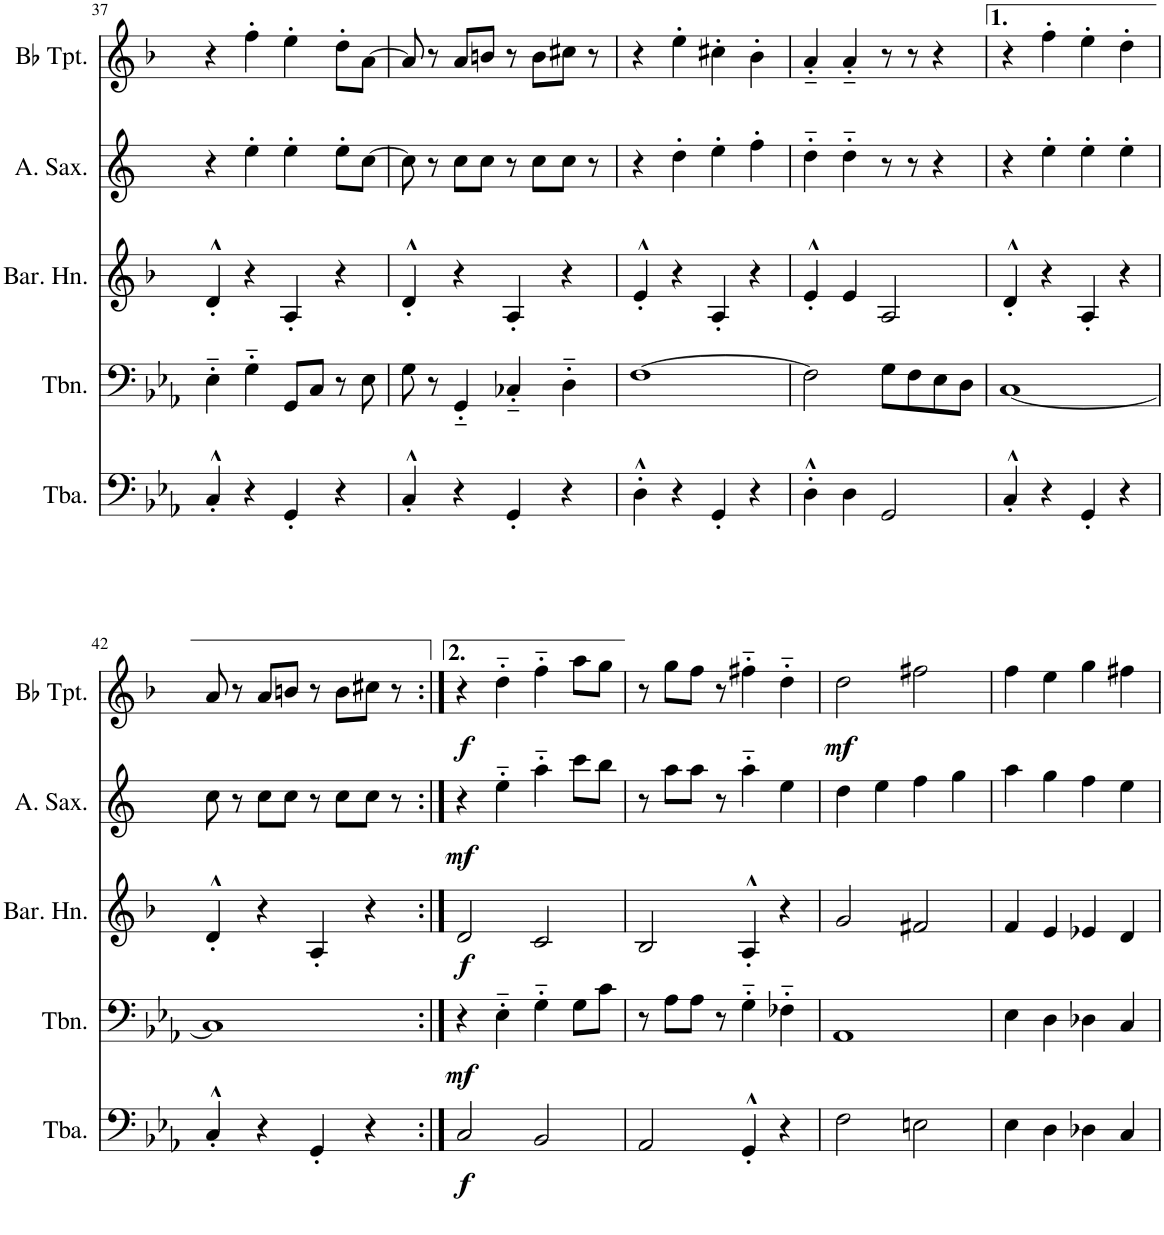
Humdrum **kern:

**kern	**dynam	**kern	**dynam	**kern	**dynam	**kern	**dynam	**kern	**dynam
*part5	*part5	*part4	*part4	*part3	*part3	*part2	*part2	*part1	*part1
*staff5	*staff5	*staff4	*staff4	*staff3	*staff3	*staff2	*staff2	*staff1	*staff1
*I"Tuba	*	*I"Trombone	*	*I"Baritone Horn	*	*I"Alto Saxophone	*	*I"Bb Trumpet	*
*I'Tba.	*	*I'Tbn.	*	*I'Bar. Hn.	*	*I'A. Sax.	*	*I'Bb Tpt.	*
!!LO:PB:g=z
*clefF4	*	*clefF4	*	*clefG2	*	*clefG2	*	*clefG2	*
*	*	*	*	*Trd8c14	*	*Trd5c9	*	*Trd1c2	*
*k[b-e-a-]	*	*k[b-e-a-]	*	*k[b-]	*	*k[]	*	*k[b-]	*
*M4/4	*	*M4/4	*	*M4/4	*	*M4/4	*	*M4/4	*
=37	=37	=37	=37	=37	=37	=37	=37	=37	=37
4C'^^/	.	4E-'~\	.	4d'^^/	.	4r	.	4r	.
4r	.	4G'~\	.	4r	.	4ee'\	.	4ff'\	.
4GG'/	.	8GG/L	.	4A'/	.	4ee'\	.	4ee'\	.
.	.	8C/J	.	.	.	.	.	.	.
4r	.	8r	.	4r	.	8ee'\L	.	8dd'\L	.
.	.	8E-\	.	.	.	[8cc\J	.	[8a\J	.
=38	=38	=38	=38	=38	=38	=38	=38	=38	=38
4C'^^/	.	8G\	.	4d'^^/	.	8cc\]	.	8a/]	.
.	.	8r	.	.	.	8r	.	8r	.
4r	.	4GG'~/	.	4r	.	8cc\L	.	8a/L	.
.	.	.	.	.	.	8cc\J	.	8bn/J	.
4GG'/	.	4C-X'~/	.	4A'/	.	8r	.	8r	.
.	.	.	.	.	.	8cc\L	.	8b\L	.
4r	.	4D'~\	.	4r	.	8cc\J	.	8cc#X\J	.
.	.	.	.	.	.	8r	.	8r	.
=39	=39	=39	=39	=39	=39	=39	=39	=39	=39
4D'^^\	.	[1F	.	4e'^^/	.	4r	.	4r	.
4r	.	.	.	4r	.	4dd'\	.	4ee'\	.
4GG'/	.	.	.	4A'/	.	4ee'\	.	4cc#X'\	.
4r	.	.	.	4r	.	4ff'\	.	4b-'\	.
=40	=40	=40	=40	=40	=40	=40	=40	=40	=40
4D'^^\	.	2F\]	.	4e'^^/	.	4dd'~\	.	4a'~/	.
4D\	.	.	.	4e/	.	4dd'~\	.	4a'~/	.
2GG/	.	8G\L	.	2A/	.	8r	.	8r	.
.	.	8F\	.	.	.	8r	.	8r	.
.	.	8E-\	.	.	.	4r	.	4r	.
.	.	8D\J	.	.	.	.	.	.	.
=41	=41	=41	=41	=41	=41	=41	=41	=41	=41
4C'^^/	.	[1C	.	4d'^^/	.	4r	.	4r	.
4r	.	.	.	4r	.	4ee'\	.	4ff'\	.
4GG'/	.	.	.	4A'/	.	4ee'\	.	4ee'\	.
4r	.	.	.	4r	.	4ee'\	.	4dd'\	.
!!LO:LB:g=z
=42	=42	=42	=42	=42	=42	=42	=42	=42	=42
4C'^^/	.	1C]	.	4d'^^/	.	8cc\	.	8a/	.
.	.	.	.	.	.	8r	.	8r	.
4r	.	.	.	4r	.	8cc\L	.	8a/L	.
.	.	.	.	.	.	8cc\J	.	8bn/J	.
4GG'/	.	.	.	4A'/	.	8r	.	8r	.
.	.	.	.	.	.	8cc\L	.	8b\L	.
4r	.	.	.	4r	.	8cc\J	.	8cc#X\J	.
.	.	.	.	.	.	8r	.	8r	.
=43:|!	=43:|!	=43:|!	=43:|!	=43:|!	=43:|!	=43:|!	=43:|!	=43:|!	=43:|!
!	!LO:DY:b	!	!LO:DY:b	!	!LO:DY:b	!	!LO:DY:b	!	!LO:DY:b
2C/	f	4r	mf	2d/	f	4r	mf	4r	f
.	.	4E-'~\	.	.	.	4ee'~\	.	4dd'~\	.
2BB-/	.	4G'~\	.	2c/	.	4aa'~\	.	4ff'~\	.
.	.	8G\L	.	.	.	8ccc\L	.	8aa\L	.
.	.	8c\J	.	.	.	8bb\J	.	8gg\J	.
=44	=44	=44	=44	=44	=44	=44	=44	=44	=44
2AA-/	.	8r	.	2B-/	.	8r	.	8r	.
.	.	8A-\L	.	.	.	8aa\L	.	8gg\L	.
.	.	8A-\J	.	.	.	8aa\J	.	8ff\J	.
.	.	8r	.	.	.	8r	.	8r	.
4GG'^^/	.	4G'~\	.	4A'^^/	.	4aa'~\	.	4ff#X'~\	.
4r	.	4F-X'~\	.	4r	.	4ee\	.	4dd'~\	.
=45	=45	=45	=45	=45	=45	=45	=45	=45	=45
!	!	!	!	!	!	!	!	!	!LO:DY:b
2F\	.	1AA-	.	2g/	.	4dd\	.	2dd\	mf
.	.	.	.	.	.	4ee\	.	.	.
2En\	.	.	.	2f#X/	.	4ff\	.	2ff#X\	.
.	.	.	.	.	.	4gg\	.	.	.
=46	=46	=46	=46	=46	=46	=46	=46	=46	=46
4E-\	.	4E-\	.	4f/	.	4aa\	.	4ff\	.
4D\	.	4D\	.	4e/	.	4gg\	.	4ee\	.
4D-X\	.	4D-X\	.	4e-X/	.	4ff\	.	4gg\	.
4C/	.	4C/	.	4d/	.	4ee\	.	4ff#X\	.
=	=	=	=	=	=	=	=	=	=
*-	*-	*-	*-	*-	*-	*-	*-	*-	*-
